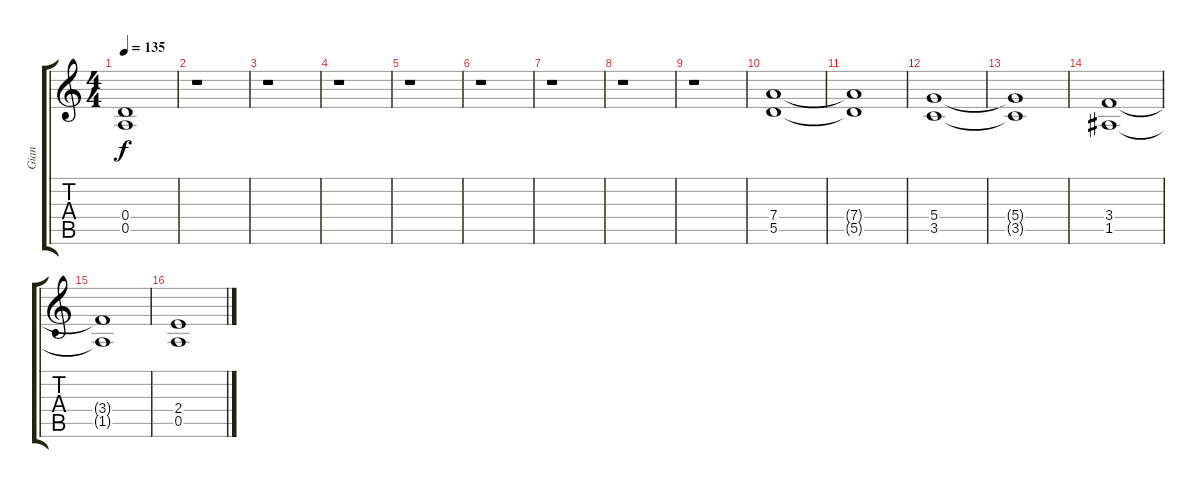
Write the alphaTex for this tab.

\track ("Gian" "Gian") {instrument overdrivenguitar}
\staff {score tabs}
\tuning (E4 B3 G3 D3 A2 E2) {hide}
\ts (4 4)
\tempo 135
\clef g2
\ks c
(0.4{t} 0.5{t}).1{dy f volume 7} |
r.1 |
r.1 |
r.1 |
r.1 |
r.1 |
r.1 |
r.1 |
r.1{volume 13} |
(7.4 5.5).1 |
(7.4{t} 5.5{t}).1 |
(5.4 3.5).1 |
(5.4{t} 3.5{t}).1 |
(3.4 1.5).1 |
(3.4{t} 1.5{t}).1 |
(2.4 0.5).1
